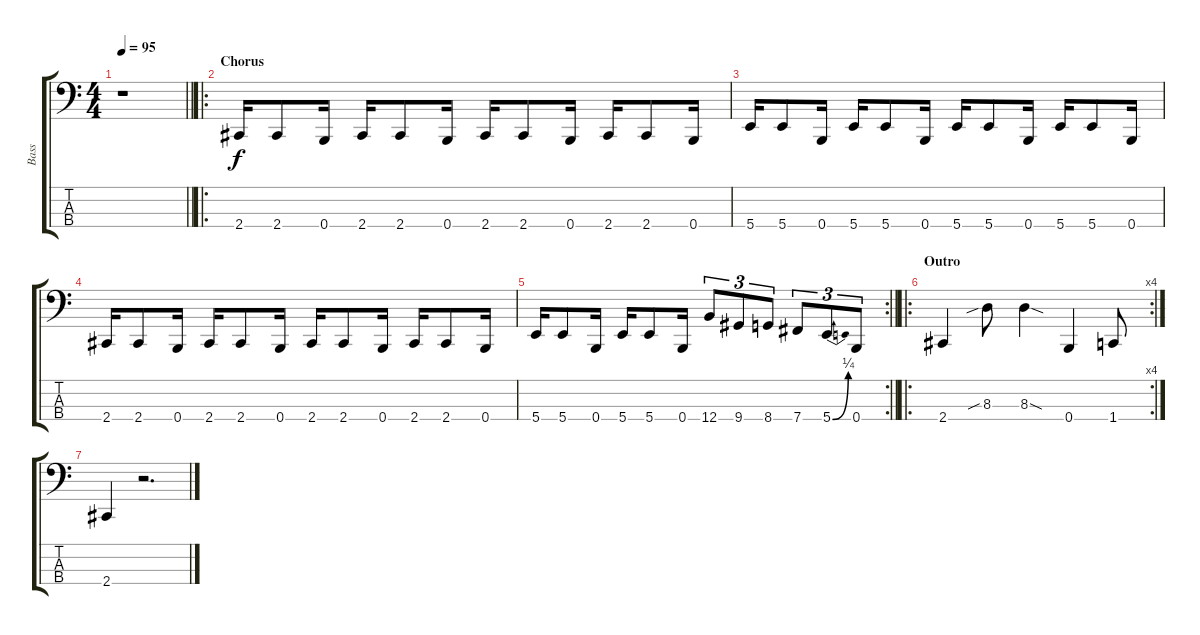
\track ("Bass" "Bass") {instrument electricbasspick}
\staff {score tabs}
\tuning (E2 B1 Gb1 B0) {hide}
\ts (4 4)
\tempo 95
\clef f4
\barLineRight lightlight
\ks c
r.1{dy mp} |
\ro
\section ("" "Chorus")
2.4.16{dy f} 2.4.8 0.4.16 2.4.16 2.4.8 0.4.16 2.4.16 2.4.8 0.4.16 2.4.16 2.4.8 0.4.16 |
5.4.16 5.4.8 0.4.16 5.4.16 5.4.8 0.4.16 5.4.16 5.4.8 0.4.16 5.4.16 5.4.8 0.4.16 |
2.4.16 2.4.8 0.4.16 2.4.16 2.4.8 0.4.16 2.4.16 2.4.8 0.4.16 2.4.16 2.4.8 0.4.16 |
\rc 2
\barLineRight lightlight
5.4.16 5.4.8 0.4.16 5.4.16 5.4.8 0.4.16 12.4.8{tu (3 2)} 9.4.8{tu (3 2)} 8.4.8{tu (3 2)} 7.4.8{tu (3 2)} 5.4{be (bend 0 0 60 1)}.8{tu (3 2)} 0.4.8{tu (3 2)} |
\ro
\rc 4
\section ("" "Outro")
2.4.4 8.3{sib}.8 8.3{sod}.4 0.4.4 1.4.8 |
2.4.4 r.2{d}
